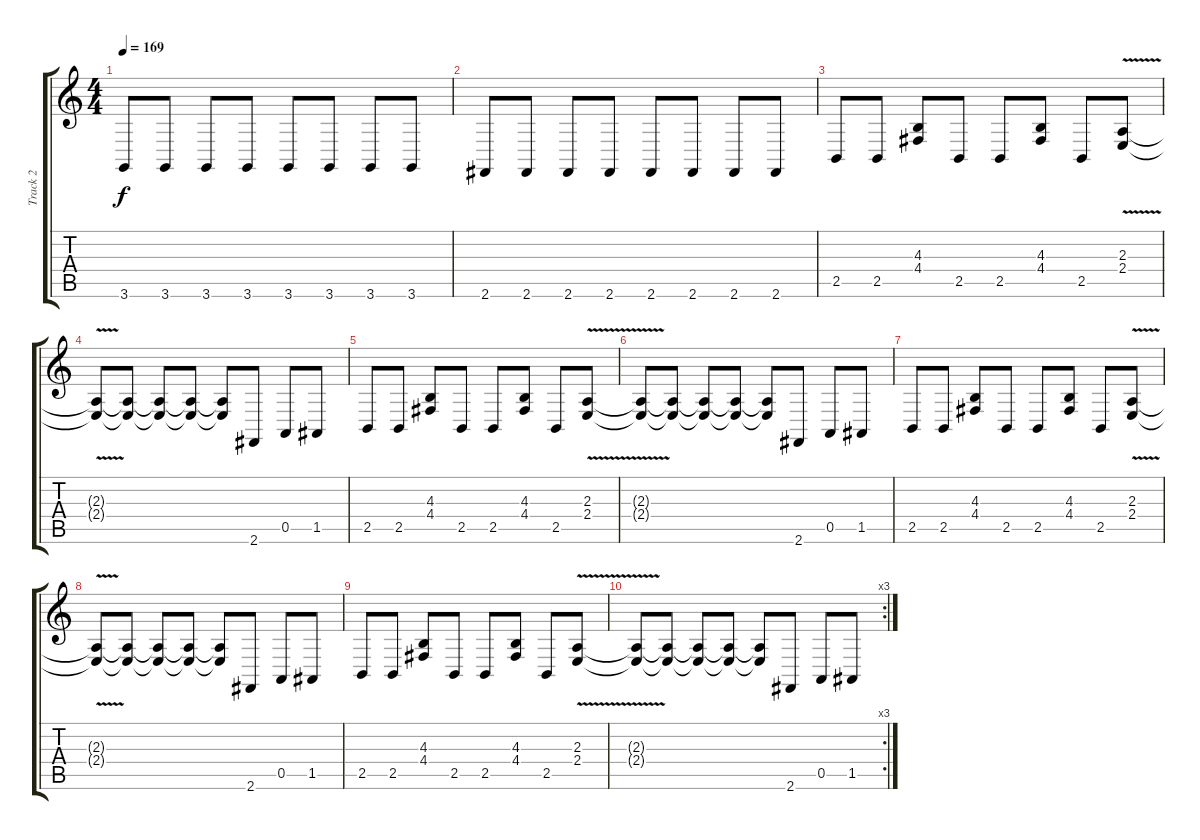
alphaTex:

\track ("Track 2" "Track 2") {instrument lead5charang}
\staff {score tabs}
\tuning (E4 B3 G3 D3 A2 E2) {hide}
\ts (4 4)
\tempo 169
\clef g2
\ks c
3.6.8{dy f} 3.6.8 3.6.8 3.6.8 3.6.8 3.6.8 3.6.8 3.6.8 |
2.6.8 2.6.8 2.6.8 2.6.8 2.6.8 2.6.8 2.6.8 2.6.8 |
2.5.8 2.5.8 (4.3 4.4).8 2.5.8 2.5.8 (4.3 4.4).8 2.5.8 (2.3 2.4{v}).8 |
(2.3{t} 2.4{t}).8 (2.3{t} 2.4{t}).8 (2.3{t} 2.4{t}).8 (2.3{t} 2.4{t}).8 (2.3{t} 2.4{t}).8 2.6.8 0.5.8 1.5.8 |
2.5.8 2.5.8 (4.3 4.4).8 2.5.8 2.5.8 (4.3 4.4).8 2.5.8 (2.3 2.4{v}).8 |
(2.3{t} 2.4{t}).8 (2.3{t} 2.4{t}).8 (2.3{t} 2.4{t}).8 (2.3{t} 2.4{t}).8 (2.3{t} 2.4{t}).8 2.6.8 0.5.8 1.5.8 |
2.5.8 2.5.8 (4.3 4.4).8 2.5.8 2.5.8 (4.3 4.4).8 2.5.8 (2.3 2.4{v}).8 |
(2.3{t} 2.4{t}).8 (2.3{t} 2.4{t}).8 (2.3{t} 2.4{t}).8 (2.3{t} 2.4{t}).8 (2.3{t} 2.4{t}).8 2.6.8 0.5.8 1.5.8 |
2.5.8 2.5.8 (4.3 4.4).8 2.5.8 2.5.8 (4.3 4.4).8 2.5.8 (2.3 2.4{v}).8 |
\rc 3
(2.3{t} 2.4{t}).8 (2.3{t} 2.4{t}).8 (2.3{t} 2.4{t}).8 (2.3{t} 2.4{t}).8 (2.3{t} 2.4{t}).8 2.6.8 0.5.8 1.5.8
